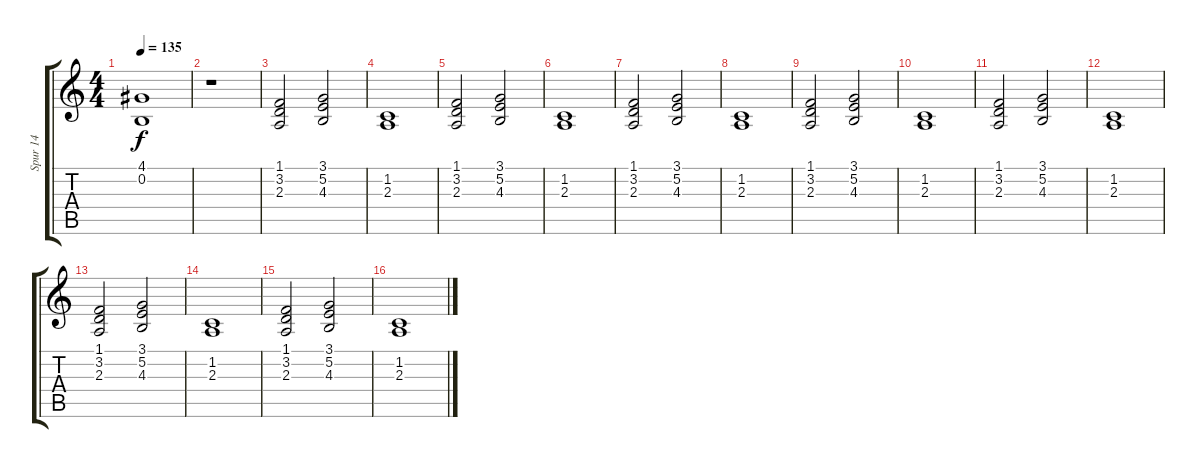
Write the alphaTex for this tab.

\track ("Spur 14" "Spur 14") {instrument stringensemble1}
\staff {score tabs}
\tuning (E4 B3 G3 D3 A2 E2) {hide}
\ts (4 4)
\tempo 135
\clef g2
\ks c
(4.1 0.2).1{dy f} |
r.1 |
(1.1 3.2 2.3).2 (3.1 5.2 4.3).2 |
(1.2 2.3).1 |
(1.1 3.2 2.3).2 (3.1 5.2 4.3).2 |
(1.2 2.3).1 |
(1.1 3.2 2.3).2 (3.1 5.2 4.3).2 |
(1.2 2.3).1 |
(1.1 3.2 2.3).2 (3.1 5.2 4.3).2 |
(1.2 2.3).1 |
(1.1 3.2 2.3).2 (3.1 5.2 4.3).2 |
(1.2 2.3).1 |
(1.1 3.2 2.3).2 (3.1 5.2 4.3).2 |
(1.2 2.3).1 |
(1.1 3.2 2.3).2 (3.1 5.2 4.3).2 |
(1.2 2.3).1
